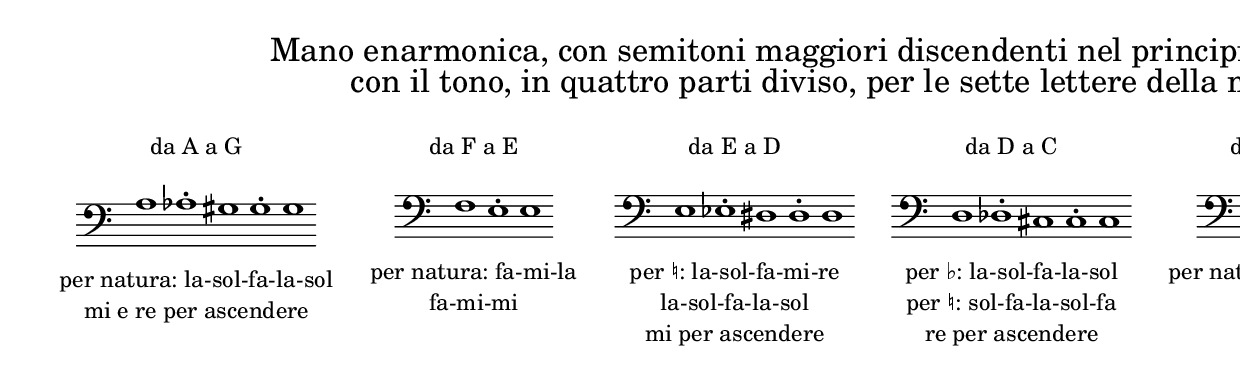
\version "2.22.2"

% Auto generated file

\header {
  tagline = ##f
}

dot = {
   \once \override Script.add-stem-support = ##f
   \once \override Script.toward-stem-shift = 0
   \once \override Script.skyline-horizontal-padding = 0
   \once \override Script.direction = 1
   \once \override Script.font-size = 1
}

\markup {
  \center-column {
    \line {
      \center-align
      \fontsize#3 { \concat { \normal-text "Mano enarmonica, con semitoni maggiori discendenti nel principio del tono,"} }
    }\line {
      \center-align
      \fontsize#3 { \concat { \normal-text "con il tono, in quattro parti diviso, per le sette lettere della mano."} }
    }
    \null
    \line {
      \center-column {
        \line {
          \left-align {  \normal-text "da A a G" }
        }

        \null
        \line {
          \score {
            <<
              \new Staff \with { instrumentName = ""} {
                \override Staff.TimeSignature.stencil = ##f
                \override Staff.NoteHead.style = #'baroque
                \accidentalStyle Score.forget
                \override Rest.style = #'default
                \override NoteHead.style = #'default
                \cadenzaOn
                \clef "bass"
                \key c #`((0 . ,NATURAL) (1 . ,NATURAL) (2 . ,NATURAL)
                          (3 . ,NATURAL) (4 . ,NATURAL) (5 . ,NATURAL)
                          (6 . ,NATURAL))  a1   \dot as1-.   gis1   \dot g1-.   g1  
                \cadenzaOff
              }
            >>
            \layout {
              \context {
                \Score
                \override SpacingSpanner.common-shortest-duration = #(ly:make-moment 1)
              }
            }
          }
        }
        \null
        \line {
          \left-align {  \normal-text "per natura: la-sol-fa-la-sol" }
        }
        \line {
          \left-align {  \normal-text "mi e re per ascendere" }
        }

      }
      \hspace #3 
      \center-column {
        \line {
          \left-align {  \normal-text "da F a E" }
        }

        \null
        \line {
          \score {
            <<
              \new Staff \with { instrumentName = ""} {
                \override Staff.TimeSignature.stencil = ##f
                \override Staff.NoteHead.style = #'baroque
                \accidentalStyle Score.forget
                \override Rest.style = #'default
                \override NoteHead.style = #'default
                \cadenzaOn
                \clef "bass"
                \key c #`((0 . ,NATURAL) (1 . ,NATURAL) (2 . ,NATURAL)
                          (3 . ,NATURAL) (4 . ,NATURAL) (5 . ,NATURAL)
                          (6 . ,NATURAL))  f1   \dot e1-.   e1  
                \cadenzaOff
              }
            >>
            \layout {
              \context {
                \Score
                \override SpacingSpanner.common-shortest-duration = #(ly:make-moment 1)
              }
            }
          }
        }
        \null
        \line {
          \left-align {  \normal-text "per natura: fa-mi-la" }
        }
        \line {
          \left-align {  \normal-text "fa-mi-mi" }
        }

      }
      \hspace #3 
      \center-column {
        \line {
          \left-align {  \normal-text "da E a D" }
        }

        \null
        \line {
          \score {
            <<
              \new Staff \with { instrumentName = ""} {
                \override Staff.TimeSignature.stencil = ##f
                \override Staff.NoteHead.style = #'baroque
                \accidentalStyle Score.forget
                \override Rest.style = #'default
                \override NoteHead.style = #'default
                \cadenzaOn
                \clef "bass"
                \key c #`((0 . ,NATURAL) (1 . ,NATURAL) (2 . ,NATURAL)
                          (3 . ,NATURAL) (4 . ,NATURAL) (5 . ,NATURAL)
                          (6 . ,NATURAL))  e1   \dot es1-.   dis1   \dot d1-.   d1  
                \cadenzaOff
              }
            >>
            \layout {
              \context {
                \Score
                \override SpacingSpanner.common-shortest-duration = #(ly:make-moment 1)
              }
            }
          }
        }
        \null
        \line {
          \left-align {  \normal-text "per ♮: la-sol-fa-mi-re" }
        }
        \line {
          \left-align {  \normal-text "la-sol-fa-la-sol" }
        }
        \line {
          \left-align {  \normal-text "mi per ascendere" }
        }

      }
      \hspace #3 
      \center-column {
        \line {
          \left-align {  \normal-text "da D a C" }
        }

        \null
        \line {
          \score {
            <<
              \new Staff \with { instrumentName = ""} {
                \override Staff.TimeSignature.stencil = ##f
                \override Staff.NoteHead.style = #'baroque
                \accidentalStyle Score.forget
                \override Rest.style = #'default
                \override NoteHead.style = #'default
                \cadenzaOn
                \clef "bass"
                \key c #`((0 . ,NATURAL) (1 . ,NATURAL) (2 . ,NATURAL)
                          (3 . ,NATURAL) (4 . ,NATURAL) (5 . ,NATURAL)
                          (6 . ,NATURAL))  d1   \dot des1-.   cis1   \dot c1-.   c1  
                \cadenzaOff
              }
            >>
            \layout {
              \context {
                \Score
                \override SpacingSpanner.common-shortest-duration = #(ly:make-moment 1)
              }
            }
          }
        }
        \null
        \line {
          \left-align {  \normal-text "per ♭: la-sol-fa-la-sol" }
        }
        \line {
          \left-align {  \normal-text "per ♮: sol-fa-la-sol-fa" }
        }
        \line {
          \left-align {  \normal-text "re per ascendere" }
        }

      }
      \hspace #3 
      \center-column {
        \line {
          \left-align {  \normal-text "da C a B" }
        }

        \null
        \line {
          \score {
            <<
              \new Staff \with { instrumentName = ""} {
                \override Staff.TimeSignature.stencil = ##f
                \override Staff.NoteHead.style = #'baroque
                \accidentalStyle Score.forget
                \override Rest.style = #'default
                \override NoteHead.style = #'default
                \cadenzaOn
                \clef "bass"
                \key c #`((0 . ,NATURAL) (1 . ,NATURAL) (2 . ,NATURAL)
                          (3 . ,NATURAL) (4 . ,NATURAL) (5 . ,NATURAL)
                          (6 . ,NATURAL))  c1   \dot b,1-.   b,1  
                \cadenzaOff
              }
            >>
            \layout {
              \context {
                \Score
                \override SpacingSpanner.common-shortest-duration = #(ly:make-moment 1)
              }
            }
          }
        }
        \null
        \line {
          \left-align {  \normal-text "per natura: fa-mi-mi" }
        }

      }
      \hspace #3 
      \center-column {
        \line {
          \left-align {  \normal-text "da B a A" }
        }

        \null
        \line {
          \score {
            <<
              \new Staff \with { instrumentName = ""} {
                \override Staff.TimeSignature.stencil = ##f
                \override Staff.NoteHead.style = #'baroque
                \accidentalStyle Score.forget
                \override Rest.style = #'default
                \override NoteHead.style = #'default
                \cadenzaOn
                \clef "bass"
                \key c #`((0 . ,NATURAL) (1 . ,NATURAL) (2 . ,NATURAL)
                          (3 . ,NATURAL) (4 . ,NATURAL) (5 . ,NATURAL)
                          (6 . ,NATURAL))  bes,1   \dot a,1-.   a,1  
                \cadenzaOff
              }
            >>
            \layout {
              \context {
                \Score
                \override SpacingSpanner.common-shortest-duration = #(ly:make-moment 1)
              }
            }
          }
        }
        \null
        \line {
          \left-align {  \normal-text "per ♭: fa-mi-la" }
        }
        \line {
          \left-align {  \normal-text "fa-mi-mi" }
        }

      }
      \hspace #3 

    }
  }
}